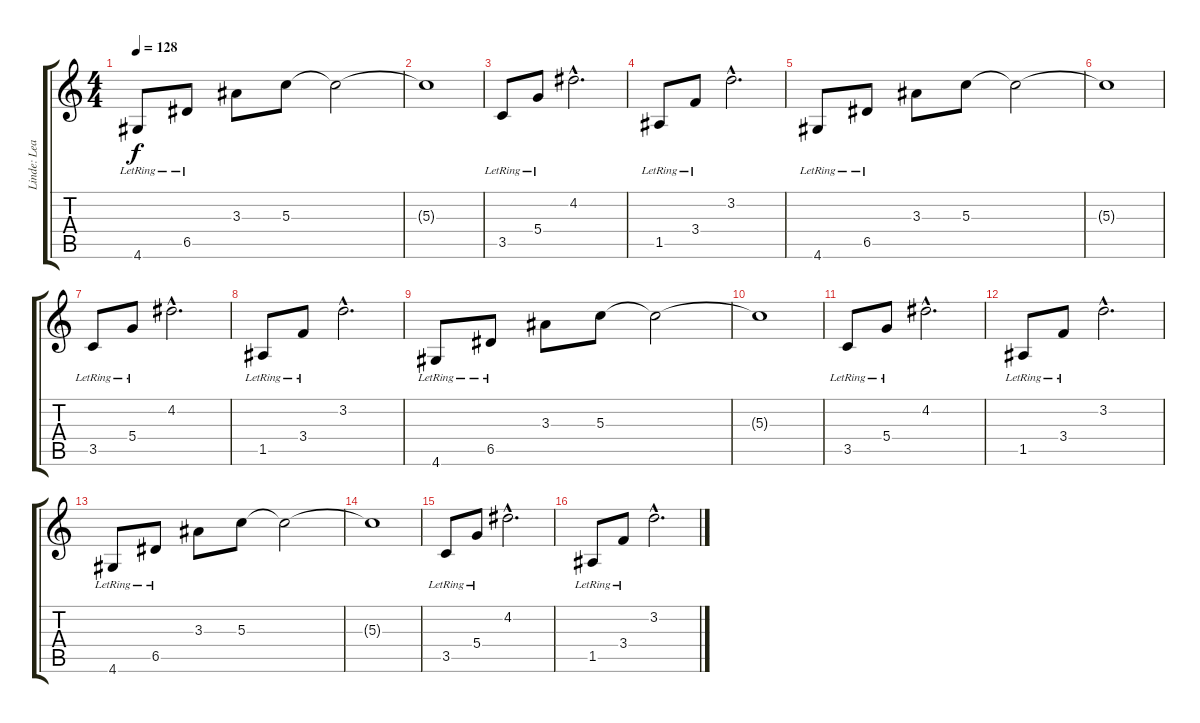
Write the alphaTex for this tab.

\track ("Linde: Lead Guitar" "Linde: Lea") {instrument acousticguitarsteel}
\staff {score tabs}
\tuning (E4 B3 G3 D3 A2 E2) {hide}
\ts (4 4)
\tempo 128
\clef g2
\ks c
4.6{lr}.8{dy f} 6.5{lr}.8 3.3.8{balance 12 instrument distortionguitar} 5.3.8 5.3{t}.2 |
5.3{t}.1 |
3.5{lr}.8{volume 12 balance 12 instrument distortionguitar} 5.4{lr}.8 4.2{hac}.2{d} |
1.5{lr}.8 3.4{lr}.8 3.2{hac}.2{d} |
4.6{lr}.8 6.5{lr}.8 3.3.8 5.3.8 5.3{t}.2 |
5.3{t}.1 |
3.5{lr}.8 5.4{lr}.8 4.2{hac}.2{d} |
1.5{lr}.8 3.4{lr}.8 3.2{hac}.2{d} |
4.6{lr}.8 6.5{lr}.8 3.3.8 5.3.8 5.3{t}.2 |
5.3{t}.1 |
3.5{lr}.8{volume 14 balance 8 instrument electricguitarjazz} 5.4{lr}.8 4.2{hac}.2{d} |
1.5{lr}.8 3.4{lr}.8 3.2{hac}.2{d} |
4.6{lr}.8 6.5{lr}.8 3.3.8 5.3.8 5.3{t}.2 |
5.3{t}.1 |
3.5{lr}.8 5.4{lr}.8 4.2{hac}.2{d} |
1.5{lr}.8 3.4{lr}.8 3.2{hac}.2{d}
